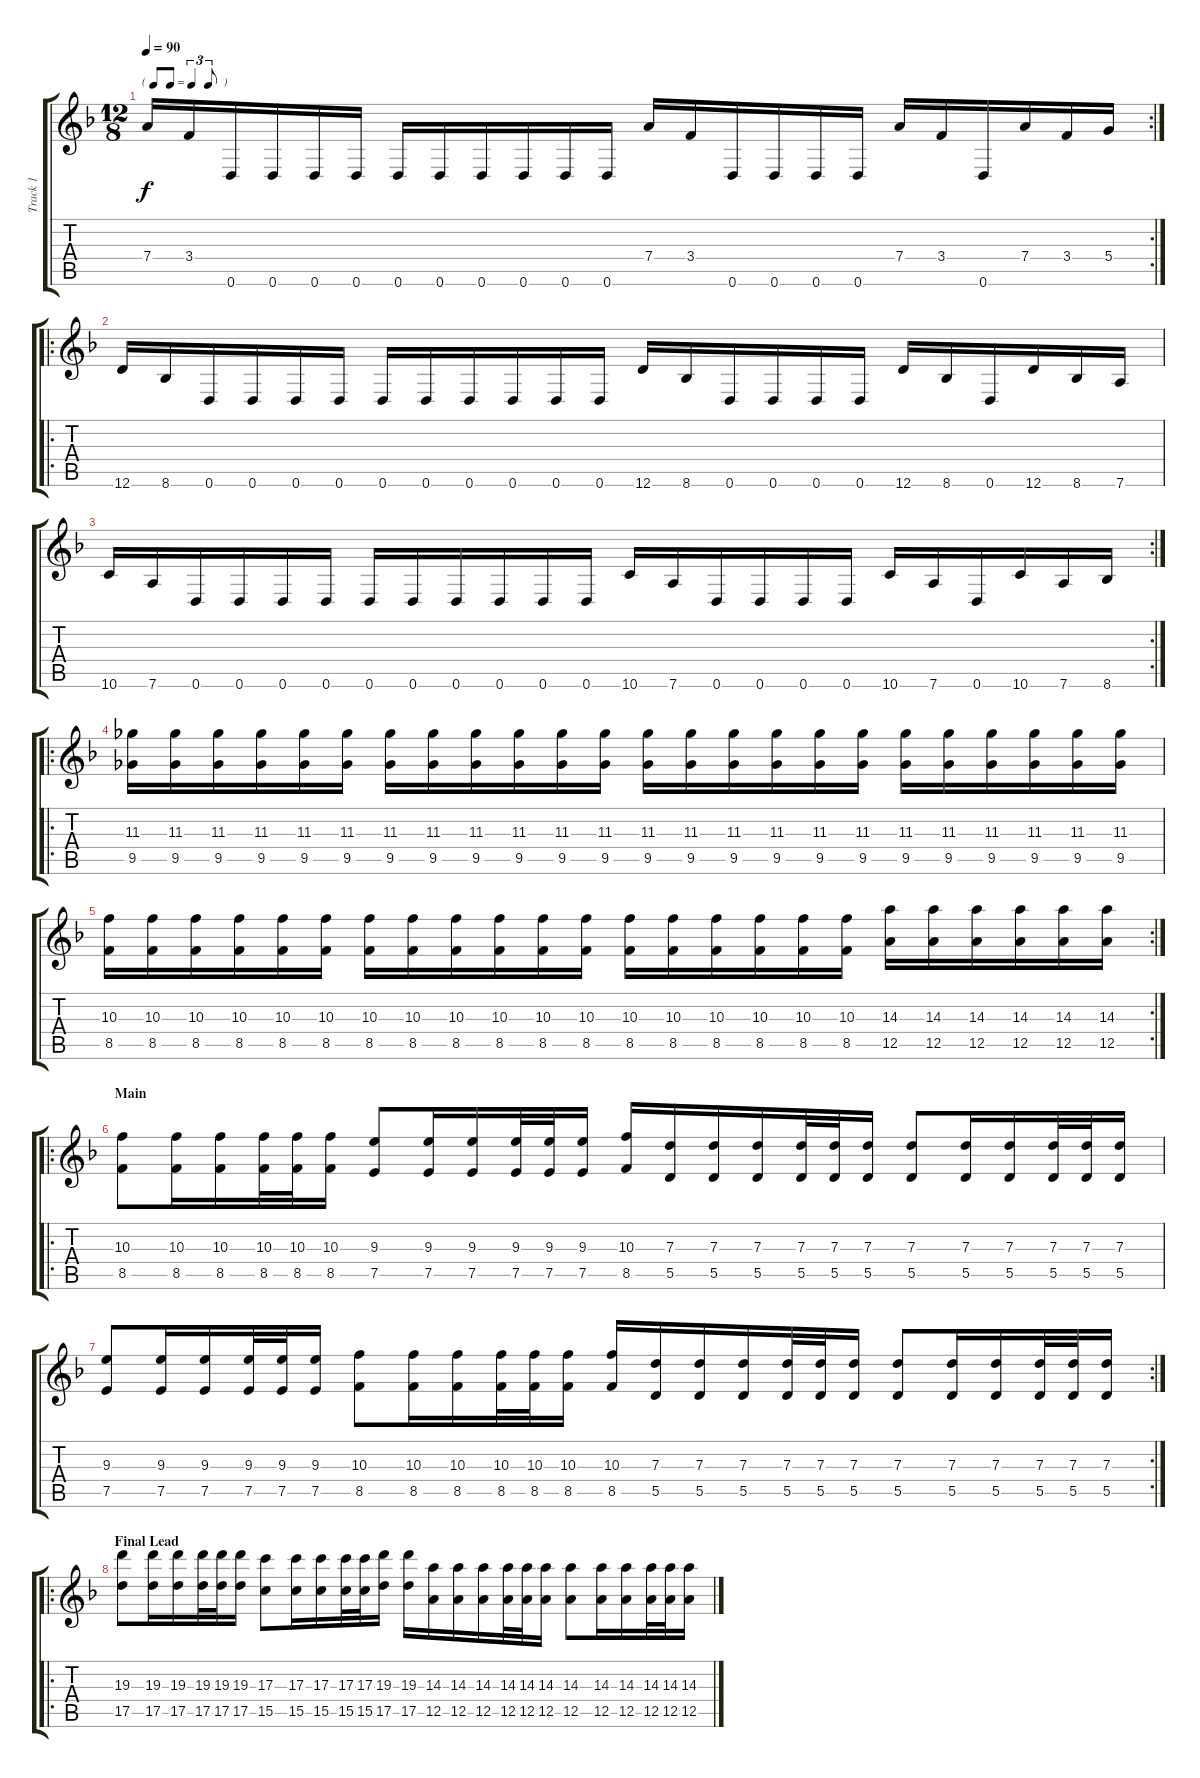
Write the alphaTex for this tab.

\track ("Track 1" "Track 1") {instrument overdrivenguitar}
\staff {score tabs}
\tuning (E4 B3 G3 D3 A2 D2) {hide}
\rc 2
\ts (12 8)
\tf triplet8th
\tempo 90
\clef g2
\ks dminor
7.4.16{dy f} 3.4.16 0.6.16 0.6.16 0.6.16 0.6.16 0.6.16 0.6.16 0.6.16 0.6.16 0.6.16 0.6.16 7.4.16 3.4.16 0.6.16 0.6.16 0.6.16 0.6.16 7.4.16 3.4.16 0.6.16 7.4.16 3.4.16 5.4.16 |
\ro
12.6.16 8.6.16 0.6.16 0.6.16 0.6.16 0.6.16 0.6.16 0.6.16 0.6.16 0.6.16 0.6.16 0.6.16 12.6.16 8.6.16 0.6.16 0.6.16 0.6.16 0.6.16 12.6.16 8.6.16 0.6.16 12.6.16 8.6.16 7.6.16 |
\rc 2
10.6.16 7.6.16 0.6.16 0.6.16 0.6.16 0.6.16 0.6.16 0.6.16 0.6.16 0.6.16 0.6.16 0.6.16 10.6.16 7.6.16 0.6.16 0.6.16 0.6.16 0.6.16 10.6.16 7.6.16 0.6.16 10.6.16 7.6.16 8.6.16 |
\ro
(11.3 9.5).16 (11.3 9.5).16 (11.3 9.5).16 (11.3 9.5).16 (11.3 9.5).16 (11.3 9.5).16 (11.3 9.5).16 (11.3 9.5).16 (11.3 9.5).16 (11.3 9.5).16 (11.3 9.5).16 (11.3 9.5).16 (11.3 9.5).16 (11.3 9.5).16 (11.3 9.5).16 (11.3 9.5).16 (11.3 9.5).16 (11.3 9.5).16 (11.3 9.5).16 (11.3 9.5).16 (11.3 9.5).16 (11.3 9.5).16 (11.3 9.5).16 (11.3 9.5).16 |
\rc 2
(10.3 8.5).16 (10.3 8.5).16 (10.3 8.5).16 (10.3 8.5).16 (10.3 8.5).16 (10.3 8.5).16 (10.3 8.5).16 (10.3 8.5).16 (10.3 8.5).16 (10.3 8.5).16 (10.3 8.5).16 (10.3 8.5).16 (10.3 8.5).16 (10.3 8.5).16 (10.3 8.5).16 (10.3 8.5).16 (10.3 8.5).16 (10.3 8.5).16 (14.3 12.5).16 (14.3 12.5).16 (14.3 12.5).16 (14.3 12.5).16 (14.3 12.5).16 (14.3 12.5).16 |
\ro
\section ("" "Main")
(10.3 8.5).8 (10.3 8.5).16 (10.3 8.5).16 (10.3 8.5).32 (10.3 8.5).32 (10.3 8.5).16 (9.3 7.5).8 (9.3 7.5).16 (9.3 7.5).16 (9.3 7.5).32 (9.3 7.5).32 (9.3 7.5).16 (10.3 8.5).16 (7.3 5.5).16 (7.3 5.5).16 (7.3 5.5).16 (7.3 5.5).32 (7.3 5.5).32 (7.3 5.5).16 (7.3 5.5).8 (7.3 5.5).16 (7.3 5.5).16 (7.3 5.5).32 (7.3 5.5).32 (7.3 5.5).16 |
\rc 2
(9.3 7.5).8 (9.3 7.5).16 (9.3 7.5).16 (9.3 7.5).32 (9.3 7.5).32 (9.3 7.5).16 (10.3 8.5).8 (10.3 8.5).16 (10.3 8.5).16 (10.3 8.5).32 (10.3 8.5).32 (10.3 8.5).16 (10.3 8.5).16 (7.3 5.5).16 (7.3 5.5).16 (7.3 5.5).16 (7.3 5.5).32 (7.3 5.5).32 (7.3 5.5).16 (7.3 5.5).8 (7.3 5.5).16 (7.3 5.5).16 (7.3 5.5).32 (7.3 5.5).32 (7.3 5.5).16 |
\ro
\section ("" "Final Lead")
(19.3 17.5).8 (19.3 17.5).16 (19.3 17.5).16 (19.3 17.5).32 (19.3 17.5).32 (19.3 17.5).16 (17.3 15.5).8 (17.3 15.5).16 (17.3 15.5).16 (17.3 15.5).32 (17.3 15.5).32 (19.3 17.5).16 (19.3 17.5).16 (14.3 12.5).16 (14.3 12.5).16 (14.3 12.5).16 (14.3 12.5).32 (14.3 12.5).32 (14.3 12.5).16 (14.3 12.5).8 (14.3 12.5).16 (14.3 12.5).16 (14.3 12.5).32 (14.3 12.5).32 (14.3 12.5).16
